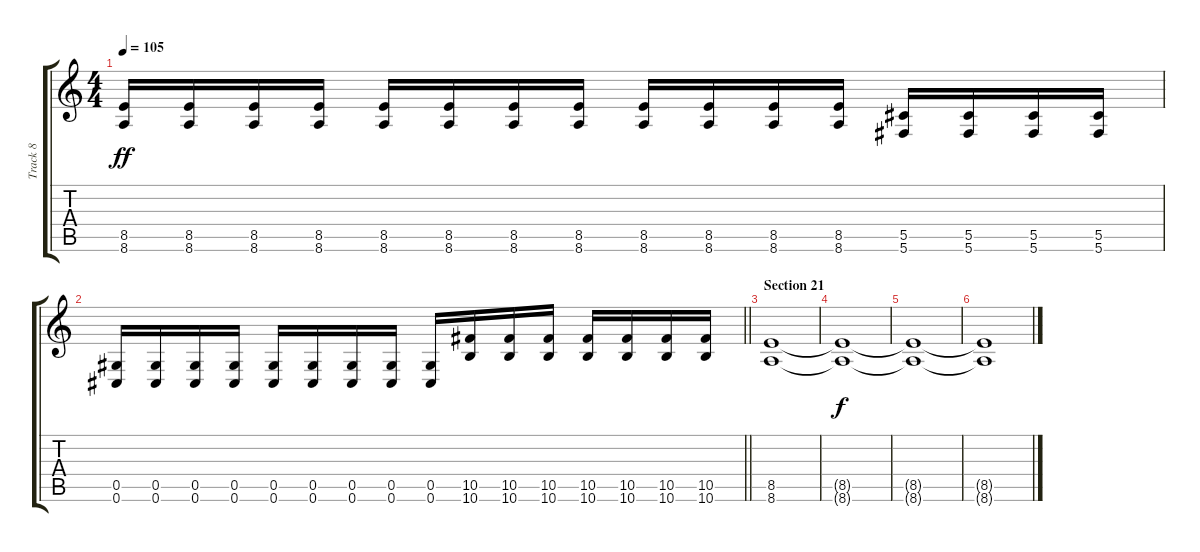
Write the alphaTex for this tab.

\track ("Track 8" "Track 8") {instrument distortionguitar}
\staff {score tabs}
\tuning (Eb4 Bb3 Gb3 Db3 Ab2 Db2) {hide}
\ts (4 4)
\tempo 105
\clef g2
\ks c
(8.5 8.6).16{dy ff} (8.5 8.6).16 (8.5 8.6).16 (8.5 8.6).16 (8.5 8.6).16 (8.5 8.6).16 (8.5 8.6).16 (8.5 8.6).16 (8.5 8.6).16 (8.5 8.6).16 (8.5 8.6).16 (8.5 8.6).16 (5.5 5.6).16 (5.5 5.6).16 (5.5 5.6).16 (5.5 5.6).16 |
\barLineRight lightlight
(0.5 0.6).16 (0.5 0.6).16 (0.5 0.6).16 (0.5 0.6).16 (0.5 0.6).16 (0.5 0.6).16 (0.5 0.6).16 (0.5 0.6).16 (0.5 0.6).16 (10.5 10.6).16 (10.5 10.6).16 (10.5 10.6).16 (10.5 10.6).16 (10.5 10.6).16 (10.5 10.6).16 (10.5 10.6).16 |
\section ("" "Section 21")
(8.5 8.6).1{volume 0} |
(8.5{t} 8.6{t}).1{dy f} |
(8.5{t} 8.6{t}).1 |
(8.5{t} 8.6{t}).1
